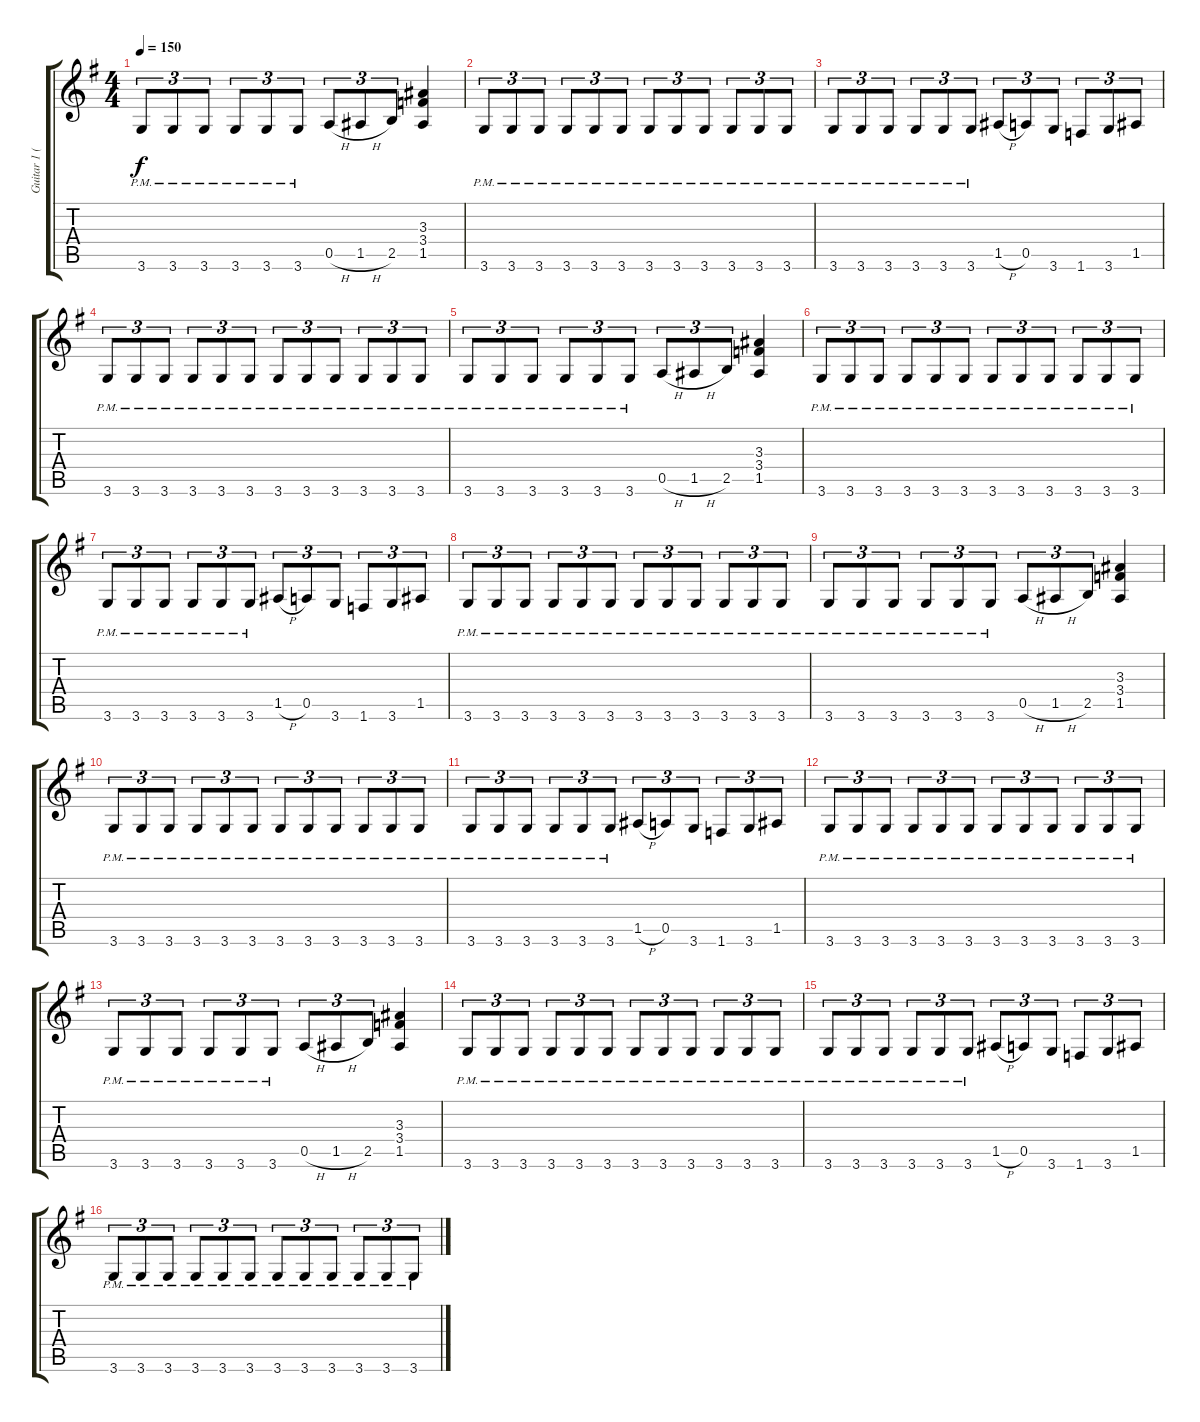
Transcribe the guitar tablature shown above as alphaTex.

\track ("Guitar 1 (RHYTHM)" "Guitar 1 (") {instrument overdrivenguitar}
\staff {score tabs}
\tuning (E4 B3 G3 D3 A2 E2) {hide}
\ts (4 4)
\tempo 150
\clef g2
\ks g
3.6{pm}.8{tu (3 2) dy f} 3.6{pm}.8{tu (3 2)} 3.6{pm}.8{tu (3 2)} 3.6{pm}.8{tu (3 2)} 3.6{pm}.8{tu (3 2)} 3.6{pm}.8{tu (3 2)} 0.5{h}.8{tu (3 2)} 1.5{h}.8{tu (3 2)} 2.5.8{tu (3 2)} (3.3 3.4 1.5).4 |
3.6{pm}.8{tu (3 2)} 3.6{pm}.8{tu (3 2)} 3.6{pm}.8{tu (3 2)} 3.6{pm}.8{tu (3 2)} 3.6{pm}.8{tu (3 2)} 3.6{pm}.8{tu (3 2)} 3.6{pm}.8{tu (3 2)} 3.6{pm}.8{tu (3 2)} 3.6{pm}.8{tu (3 2)} 3.6{pm}.8{tu (3 2)} 3.6{pm}.8{tu (3 2)} 3.6{pm}.8{tu (3 2)} |
3.6{pm}.8{tu (3 2)} 3.6{pm}.8{tu (3 2)} 3.6{pm}.8{tu (3 2)} 3.6{pm}.8{tu (3 2)} 3.6{pm}.8{tu (3 2)} 3.6{pm}.8{tu (3 2)} 1.5{h}.8{tu (3 2)} 0.5.8{tu (3 2)} 3.6.8{tu (3 2)} 1.6.8{tu (3 2)} 3.6.8{tu (3 2)} 1.5.8{tu (3 2)} |
3.6{pm}.8{tu (3 2)} 3.6{pm}.8{tu (3 2)} 3.6{pm}.8{tu (3 2)} 3.6{pm}.8{tu (3 2)} 3.6{pm}.8{tu (3 2)} 3.6{pm}.8{tu (3 2)} 3.6{pm}.8{tu (3 2)} 3.6{pm}.8{tu (3 2)} 3.6{pm}.8{tu (3 2)} 3.6{pm}.8{tu (3 2)} 3.6{pm}.8{tu (3 2)} 3.6{pm}.8{tu (3 2)} |
3.6{pm}.8{tu (3 2)} 3.6{pm}.8{tu (3 2)} 3.6{pm}.8{tu (3 2)} 3.6{pm}.8{tu (3 2)} 3.6{pm}.8{tu (3 2)} 3.6{pm}.8{tu (3 2)} 0.5{h}.8{tu (3 2)} 1.5{h}.8{tu (3 2)} 2.5.8{tu (3 2)} (3.3 3.4 1.5).4 |
3.6{pm}.8{tu (3 2)} 3.6{pm}.8{tu (3 2)} 3.6{pm}.8{tu (3 2)} 3.6{pm}.8{tu (3 2)} 3.6{pm}.8{tu (3 2)} 3.6{pm}.8{tu (3 2)} 3.6{pm}.8{tu (3 2)} 3.6{pm}.8{tu (3 2)} 3.6{pm}.8{tu (3 2)} 3.6{pm}.8{tu (3 2)} 3.6{pm}.8{tu (3 2)} 3.6{pm}.8{tu (3 2)} |
3.6{pm}.8{tu (3 2)} 3.6{pm}.8{tu (3 2)} 3.6{pm}.8{tu (3 2)} 3.6{pm}.8{tu (3 2)} 3.6{pm}.8{tu (3 2)} 3.6{pm}.8{tu (3 2)} 1.5{h}.8{tu (3 2)} 0.5.8{tu (3 2)} 3.6.8{tu (3 2)} 1.6.8{tu (3 2)} 3.6.8{tu (3 2)} 1.5.8{tu (3 2)} |
3.6{pm}.8{tu (3 2)} 3.6{pm}.8{tu (3 2)} 3.6{pm}.8{tu (3 2)} 3.6{pm}.8{tu (3 2)} 3.6{pm}.8{tu (3 2)} 3.6{pm}.8{tu (3 2)} 3.6{pm}.8{tu (3 2)} 3.6{pm}.8{tu (3 2)} 3.6{pm}.8{tu (3 2)} 3.6{pm}.8{tu (3 2)} 3.6{pm}.8{tu (3 2)} 3.6{pm}.8{tu (3 2)} |
3.6{pm}.8{tu (3 2)} 3.6{pm}.8{tu (3 2)} 3.6{pm}.8{tu (3 2)} 3.6{pm}.8{tu (3 2)} 3.6{pm}.8{tu (3 2)} 3.6{pm}.8{tu (3 2)} 0.5{h}.8{tu (3 2)} 1.5{h}.8{tu (3 2)} 2.5.8{tu (3 2)} (3.3 3.4 1.5).4 |
3.6{pm}.8{tu (3 2)} 3.6{pm}.8{tu (3 2)} 3.6{pm}.8{tu (3 2)} 3.6{pm}.8{tu (3 2)} 3.6{pm}.8{tu (3 2)} 3.6{pm}.8{tu (3 2)} 3.6{pm}.8{tu (3 2)} 3.6{pm}.8{tu (3 2)} 3.6{pm}.8{tu (3 2)} 3.6{pm}.8{tu (3 2)} 3.6{pm}.8{tu (3 2)} 3.6{pm}.8{tu (3 2)} |
3.6{pm}.8{tu (3 2)} 3.6{pm}.8{tu (3 2)} 3.6{pm}.8{tu (3 2)} 3.6{pm}.8{tu (3 2)} 3.6{pm}.8{tu (3 2)} 3.6{pm}.8{tu (3 2)} 1.5{h}.8{tu (3 2)} 0.5.8{tu (3 2)} 3.6.8{tu (3 2)} 1.6.8{tu (3 2)} 3.6.8{tu (3 2)} 1.5.8{tu (3 2)} |
3.6{pm}.8{tu (3 2)} 3.6{pm}.8{tu (3 2)} 3.6{pm}.8{tu (3 2)} 3.6{pm}.8{tu (3 2)} 3.6{pm}.8{tu (3 2)} 3.6{pm}.8{tu (3 2)} 3.6{pm}.8{tu (3 2)} 3.6{pm}.8{tu (3 2)} 3.6{pm}.8{tu (3 2)} 3.6{pm}.8{tu (3 2)} 3.6{pm}.8{tu (3 2)} 3.6{pm}.8{tu (3 2)} |
3.6{pm}.8{tu (3 2)} 3.6{pm}.8{tu (3 2)} 3.6{pm}.8{tu (3 2)} 3.6{pm}.8{tu (3 2)} 3.6{pm}.8{tu (3 2)} 3.6{pm}.8{tu (3 2)} 0.5{h}.8{tu (3 2)} 1.5{h}.8{tu (3 2)} 2.5.8{tu (3 2)} (3.3 3.4 1.5).4 |
3.6{pm}.8{tu (3 2)} 3.6{pm}.8{tu (3 2)} 3.6{pm}.8{tu (3 2)} 3.6{pm}.8{tu (3 2)} 3.6{pm}.8{tu (3 2)} 3.6{pm}.8{tu (3 2)} 3.6{pm}.8{tu (3 2)} 3.6{pm}.8{tu (3 2)} 3.6{pm}.8{tu (3 2)} 3.6{pm}.8{tu (3 2)} 3.6{pm}.8{tu (3 2)} 3.6{pm}.8{tu (3 2)} |
3.6{pm}.8{tu (3 2)} 3.6{pm}.8{tu (3 2)} 3.6{pm}.8{tu (3 2)} 3.6{pm}.8{tu (3 2)} 3.6{pm}.8{tu (3 2)} 3.6{pm}.8{tu (3 2)} 1.5{h}.8{tu (3 2)} 0.5.8{tu (3 2)} 3.6.8{tu (3 2)} 1.6.8{tu (3 2)} 3.6.8{tu (3 2)} 1.5.8{tu (3 2)} |
3.6{pm}.8{tu (3 2)} 3.6{pm}.8{tu (3 2)} 3.6{pm}.8{tu (3 2)} 3.6{pm}.8{tu (3 2)} 3.6{pm}.8{tu (3 2)} 3.6{pm}.8{tu (3 2)} 3.6{pm}.8{tu (3 2)} 3.6{pm}.8{tu (3 2)} 3.6{pm}.8{tu (3 2)} 3.6{pm}.8{tu (3 2)} 3.6{pm}.8{tu (3 2)} 3.6{pm}.8{tu (3 2)}
